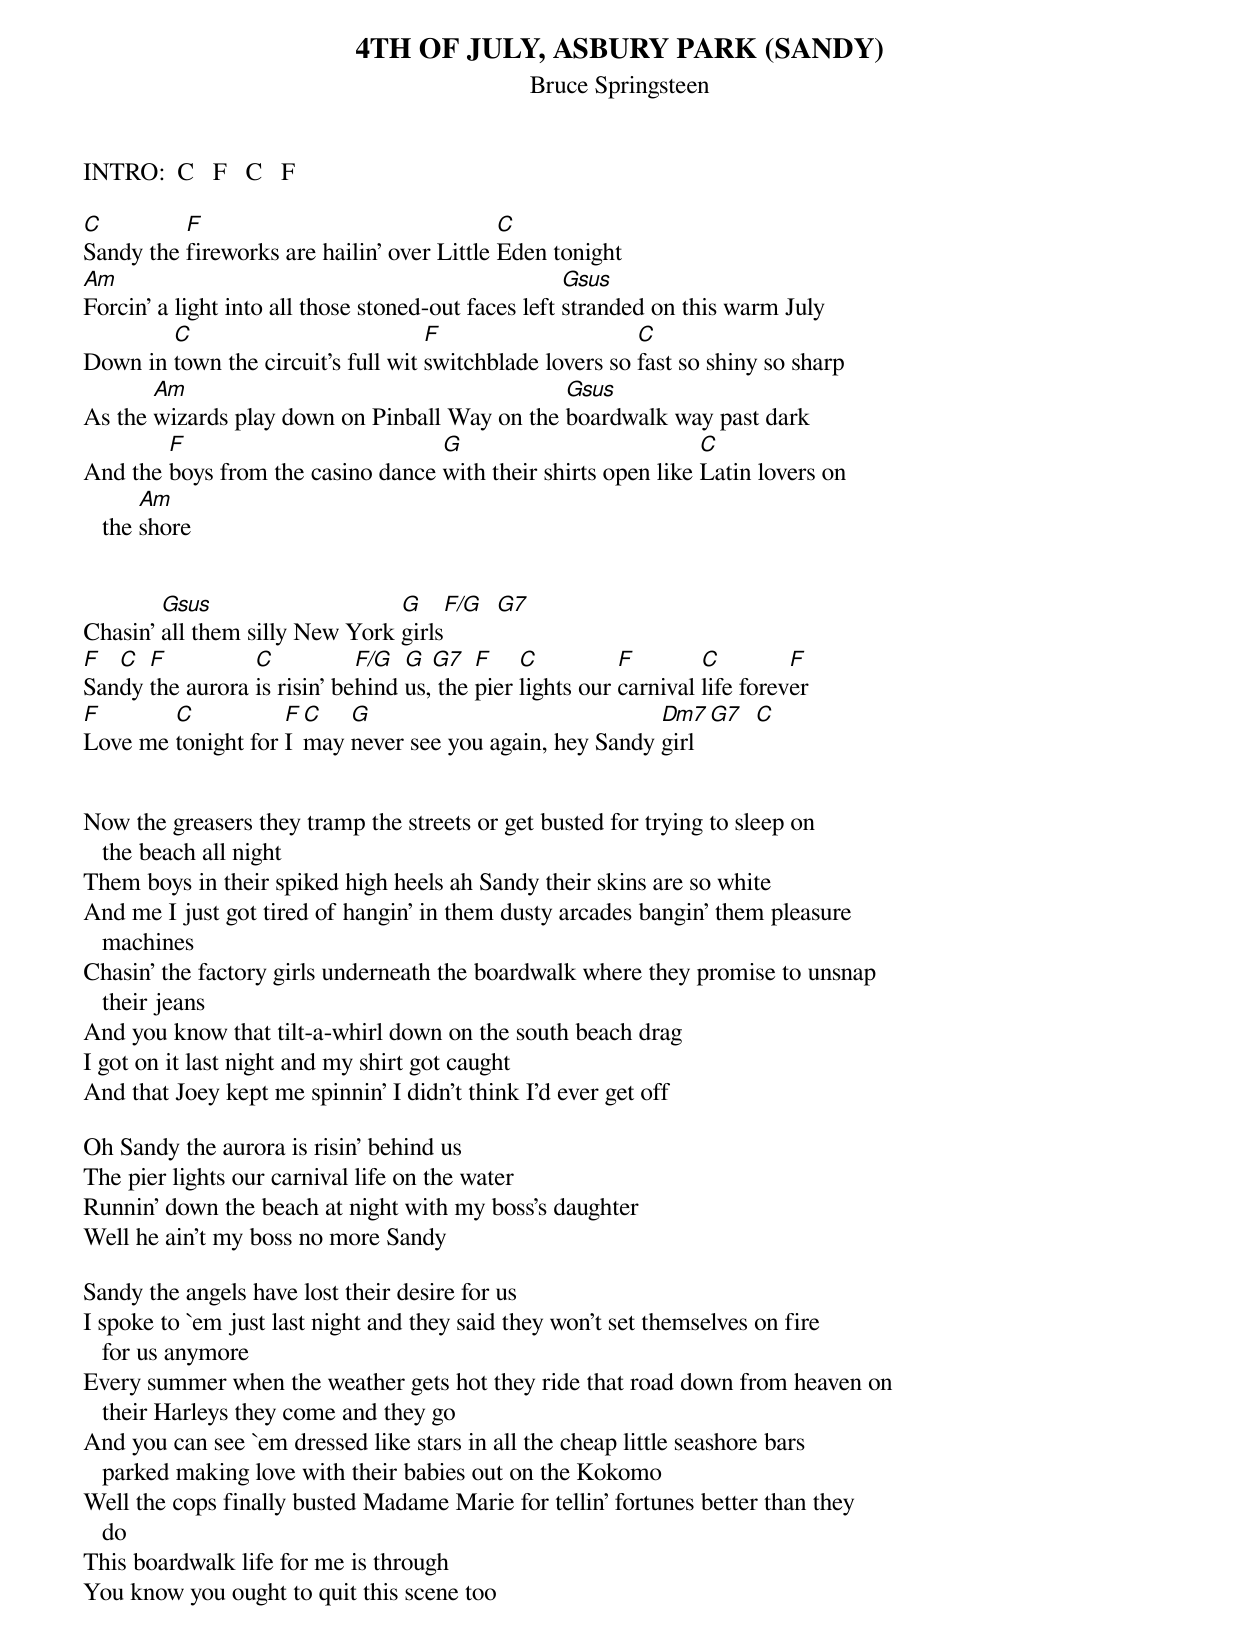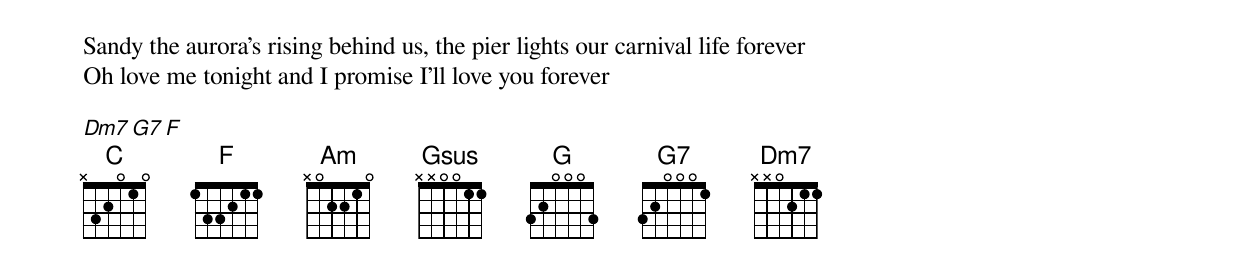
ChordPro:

{t:4TH OF JULY, ASBURY PARK (SANDY)}
{st:Bruce Springsteen}

INTRO:  C   F   C   F

[C]Sandy the [F]fireworks are hailin' over Little [C]Eden tonight
[Am]Forcin' a light into all those stoned-out faces left [Gsus]stranded on this warm July
Down in [C]town the circuit's full wit [F]switchblade lovers so [C]fast so shiny so sharp
As the [Am]wizards play down on Pinball Way on the [Gsus]boardwalk way past dark
And the [F]boys from the casino dance [G]with their shirts open like [C]Latin lovers on
   the [Am]shore


Chasin' [Gsus]all them silly New York [G]girls[F/G]  [G7]
[F]San[C]dy [F]the aurora [C]is risin' be[F/G]hind [G]us,[G7] the [F]pier [C]lights our [F]carnival [C]life forev[F]er
[F]Love me [C]tonight for [F]I [C]may [G]never see you again, hey Sandy [Dm7]girl[G7]  [C]


Now the greasers they tramp the streets or get busted for trying to sleep on
   the beach all night
Them boys in their spiked high heels ah Sandy their skins are so white
And me I just got tired of hangin' in them dusty arcades bangin' them pleasure
   machines
Chasin' the factory girls underneath the boardwalk where they promise to unsnap
   their jeans
And you know that tilt-a-whirl down on the south beach drag
I got on it last night and my shirt got caught
And that Joey kept me spinnin' I didn't think I'd ever get off

Oh Sandy the aurora is risin' behind us
The pier lights our carnival life on the water
Runnin' down the beach at night with my boss's daughter
Well he ain't my boss no more Sandy

Sandy the angels have lost their desire for us
I spoke to `em just last night and they said they won't set themselves on fire
   for us anymore
Every summer when the weather gets hot they ride that road down from heaven on
   their Harleys they come and they go
And you can see `em dressed like stars in all the cheap little seashore bars
   parked making love with their babies out on the Kokomo
Well the cops finally busted Madame Marie for tellin' fortunes better than they
   do
This boardwalk life for me is through
You know you ought to quit this scene too

Sandy the aurora's rising behind us, the pier lights our carnival life forever
Oh love me tonight and I promise I'll love you forever

[Dm7][G7][F]
